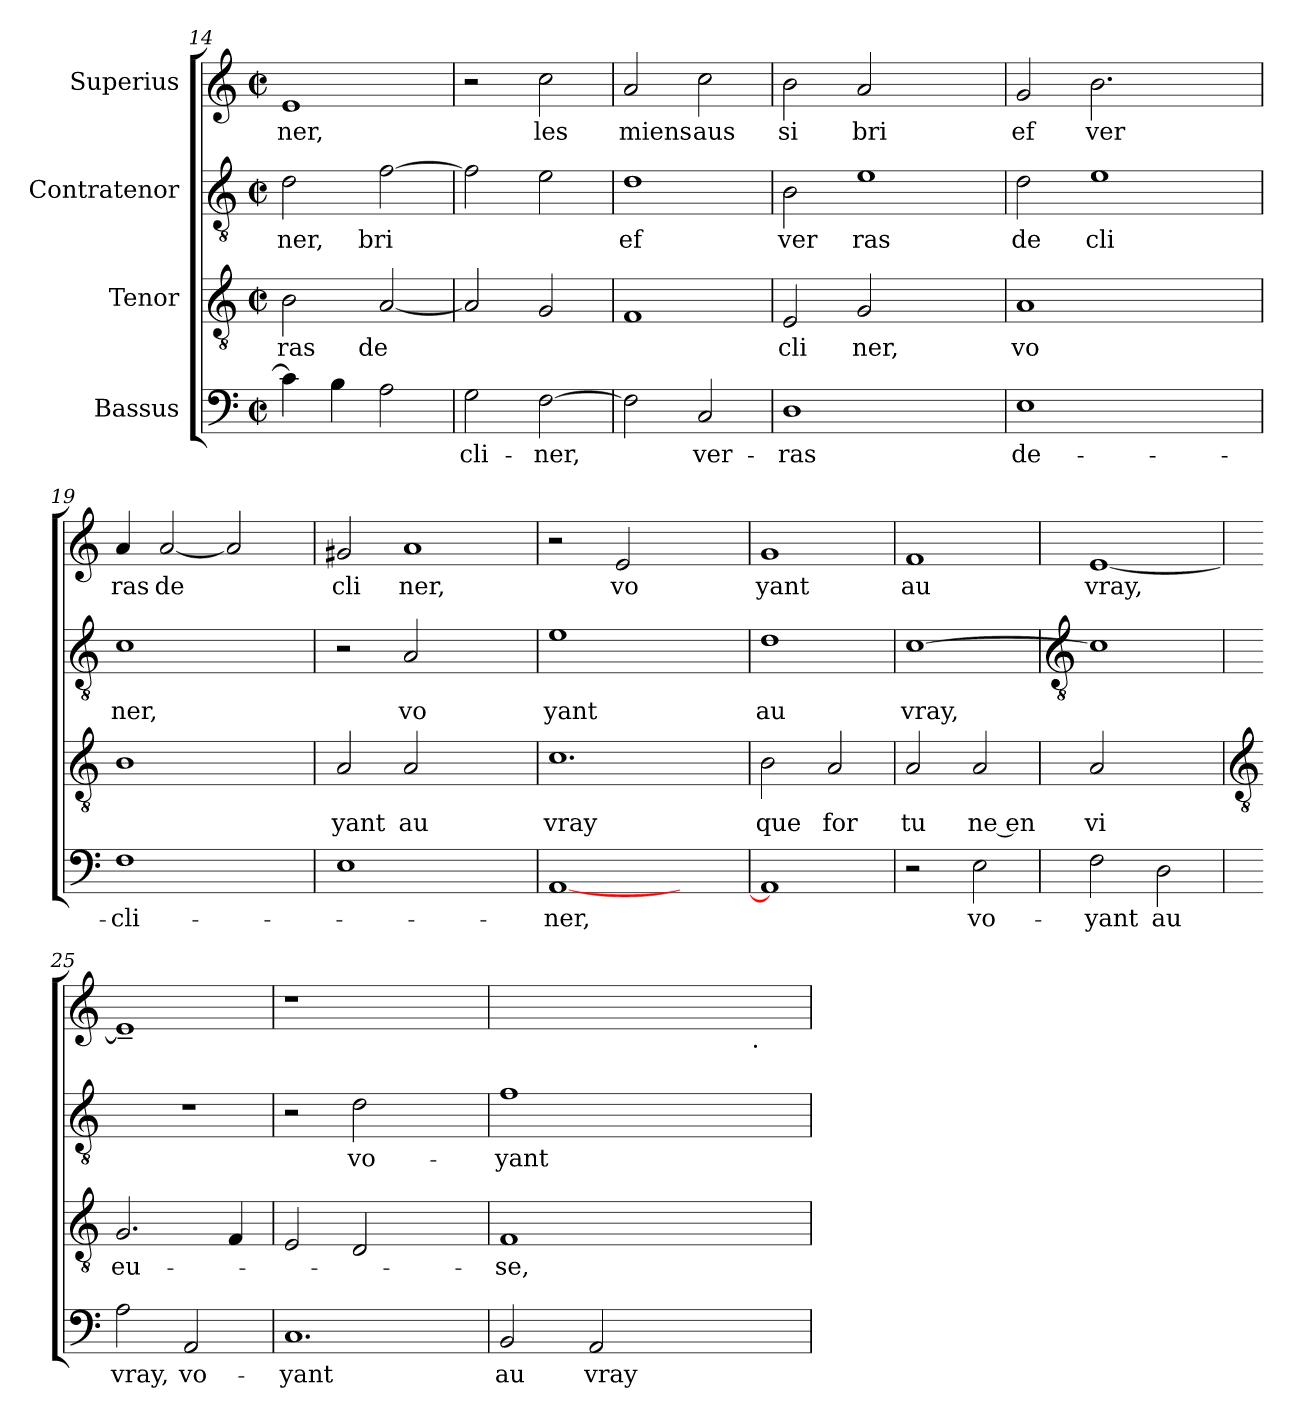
**kern	**text	**kern	**text	**kern	**text	**kern	**text
*part4	*part4	*part3	*part3	*part2	*part2	*part1	*part1
*staff4	*staff4	*staff3	*staff3	*staff2	*staff2	*staff1	*staff1
*I"Bassus	*	*I"Tenor	*	*I"Contratenor	*	*I"Superius	*
*clefF4	*	*clefGv2	*	*clefGv2	*	*clefG2	*
*k[]	*	*k[]	*	*k[]	*	*k[]	*
*C:	*	*C:	*	*C:	*	*C:	*
*M2/2	*	*M2/2	*	*M2/2	*	*M2/2	*
*met(c|)	*	*met(c|)	*	*met(c|)	*	*met(c|)	*
=14	=14	=14	=14	=14	=14	=14	=14
!	!	!	!LO:LY:b	!	!LO:LY:b	!	!LO:LY:b
4c\]	.	2B\	ras	2d\	ner,	1e	ner,
4B\	.	.	.	.	.	.	.
!	!	!	!LO:LY:b	!	!LO:LY:b	!	!
2A\	.	[2A/	de	[2f\	bri	.	.
=15	=15	=15	=15	=15	=15	=15	=15
!	!LO:LY:b	!	!	!	!	!	!
2G\	-cli-	2A/]	.	2f\]	.	2r	.
!	!LO:LY:b	!	!	!	!	!	!LO:LY:b
[2F\	-ner,	2G/	.	2e\	.	2cc\	les
=16	=16	=16	=16	=16	=16	=16	=16
!	!	!	!	!	!LO:LY:b	!	!LO:LY:b
2F\]	.	1F	.	1d	ef	2a/	miens
!	!LO:LY:b	!	!	!	!	!	!LO:LY:b
2C/	ver-	.	.	.	.	2cc\	aus
=17	=17	=17	=17	=17	=17	=17	=17
!	!LO:LY:b	!	!LO:LY:b	!	!LO:LY:b	!	!LO:LY:b
1D	-ras	2E/	cli	2B\	ver	2b\	si
!	!	!	!LO:LY:b	!	!LO:LY:b	!	!LO:LY:b
.	.	2G/	ner,	1e	ras	2a/	bri
2ryy	.	2ryy	.	.	.	2ryy	.
=18	=18	=18	=18	=18	=18	=18	=18
!	!LO:LY:b	!	!LO:LY:b	!	!LO:LY:b	!	!LO:LY:b
1E	de-	1A	vo	2d\	de	2g/	ef
!	!	!	!	!	!LO:LY:b	!	!LO:LY:b
.	.	.	.	1e	cli	2.b\	ver
2ryy	.	2ryy	.	.	.	.	.
.	.	.	.	.	.	4ryy	.
=19	=19	=19	=19	=19	=19	=19	=19
!	!LO:LY:b	!	!	!	!LO:LY:b	!	!LO:LY:b
1F	-cli-	1B	.	1c	ner,	4a/	ras
!	!	!	!	!	!	!	!LO:LY:b
.	.	.	.	.	.	[2a/	de
.	.	.	.	.	.	2a/]	.
4ryy	.	4ryy	.	4ryy	.	.	.
=20	=20	=20	=20	=20	=20	=20	=20
!	!	!	!LO:LY:b	!	!	!	!LO:LY:b
1E	.	2A/	yant	2r	.	2g#X/	cli
!	!	!	!LO:LY:b	!	!LO:LY:b	!	!LO:LY:b
.	.	2A/	au	2A/	vo	1a	ner,
2ryy	.	2ryy	.	2ryy	.	.	.
=21	=21	=21	=21	=21	=21	=21	=21
!	!LO:LY:b	!	!LO:LY:b	!	!LO:LY:b	!	!
[1AA	-ner,	1.c	vray	1e	yant	2r	.
!	!	!	!	!	!	!	!LO:LY:b
.	.	.	.	.	.	2e/	vo
2ryy	.	.	.	2ryy	.	2ryy	.
=22	=22	=22	=22	=22	=22	=22	=22
!	!	!	!LO:LY:b	!	!LO:LY:b	!	!LO:LY:b
1AA]	.	2B\	que	1d	au	1g	yant
!	!	!	!LO:LY:b	!	!	!	!
.	.	2A/	for	.	.	.	.
=23	=23	=23	=23	=23	=23	=23	=23
!	!	!	!LO:LY:b	!	!LO:LY:b	!	!LO:LY:b
2r	.	2A/	tu	[1c	vray,	1f	au
!	!LO:LY:b	!	!LO:LY:b	!	!	!	!
2E\	vo-	2A/	ne en	.	.	.	.
!!LO:LB:g=z
=24	=24	=24	=24	=24	=24	=24	=24
*	*	*	*	*clefGv2	*	*	*
!	!LO:LY:b	!	!LO:LY:b	!	!	!	!LO:LY:b
2F\	-yant	2A/	vi	1c]	.	[1e	vray,
!	!LO:LY:b	!	!	!	!	!	!
2D\	au	2ryy	.	.	.	.	.
!!LO:LB:g=z
=25	=25	=25	=25	=25	=25	=25	=25
*	*	*clefGv2	*	*	*	*	*
!	!LO:LY:b	!	!LO:LY:b	!	!	!	!
2A\	vray,	2.G/	eu-	1r	.	1e~]	.
!	!LO:LY:b	!	!	!	!	!	!
2AA/	vo-	.	.	.	.	.	.
.	.	4F/	.	.	.	.	.
!!LO:LB:g=z
=26	=26	=26	=26	=26	=26	=26	=26
!	!LO:LY:b	!	!	!	!	!	!
1.C	-yant	2E/	.	2r	.	1r	.
!	!	!	!	!	!LO:LY:b	!	!
.	.	2D/	.	2d\	vo-	.	.
.	.	2ryy	.	2ryy	.	2ryy	.
=27	=27	=27	=27	=27	=27	=27	=27
!	!LO:LY:b	!	!LO:LY:b	!	!LO:LY:b	!	!
2BB/	au	1F	-se,	1f	-yant	4ryy	.
.	.	.	.	.	.	4ryy	.
!	!LO:LY:b	!	!	!	!	!	!
2AA/	vray	.	.	.	.	4ryy	.
.	.	.	.	.	.	64ryy	.
.	.	.	.	.	.	64ryy	.
.	.	.	.	.	.	64ryy	.
.	.	.	.	.	.	64ryy	.
.	.	.	.	.	.	64ryy	.
.	.	.	.	.	.	64ryy	.
.	.	.	.	.	.	64ryy	.
.	.	.	.	.	.	64ryy	.
.	.	.	.	.	.	64ryy	.
.	.	.	.	.	.	64ryy	.
.	.	.	.	.	.	64ryy	.
.	.	.	.	.	.	64ryy	.
.	.	.	.	.	.	64ryy	.
.	.	.	.	.	.	64ryy	.
!	!	!	!	!	!	!LO:TX:b:t=.	!
.	.	.	.	.	.	64ryy	.
.	.	.	.	.	.	4ryy	.
8...ryy	.	8...ryy	.	8...ryy	.	.	.
=	=	=	=	=	=	=	=
*-	*-	*-	*-	*-	*-	*-	*-
